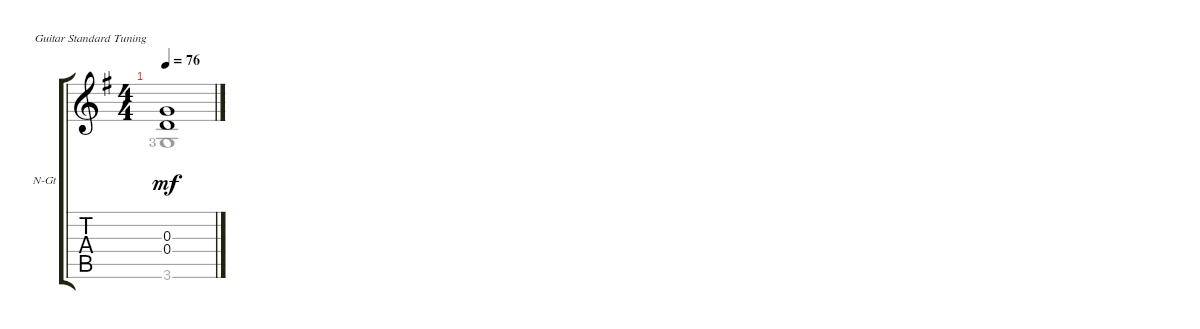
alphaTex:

\defaultSystemsLayout 4
\bracketExtendMode groupsimilarinstruments
\firstSystemTrackNameOrientation horizontal
\otherSystemsTrackNameOrientation horizontal
\track ("Nylon Guitar" "N-Gt") {instrument acousticguitarnylon}
\staff {score tabs}
\tuning (E4 B3 G3 D3 A2 E2)
\voice
\ts (4 4)
\tempo 76
\clef g2
\ks g
(0.4 0.3).1{dy mf}
\voice
\clef g2
\ottava regular
\simile none
\ks g
3.6{lf 4}.1{dy mf}
